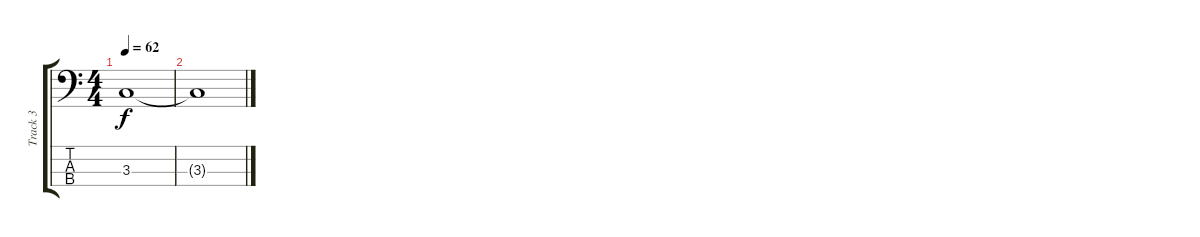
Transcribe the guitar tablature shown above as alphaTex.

\track ("Track 3" "Track 3") {instrument electricbassfinger}
\staff {score tabs}
\tuning (G2 D2 A1 D1) {hide}
\ts (4 4)
\tempo 62
\clef f4
\ks c
3.3.1{dy f} |
3.3{t}.1{volume 0}
